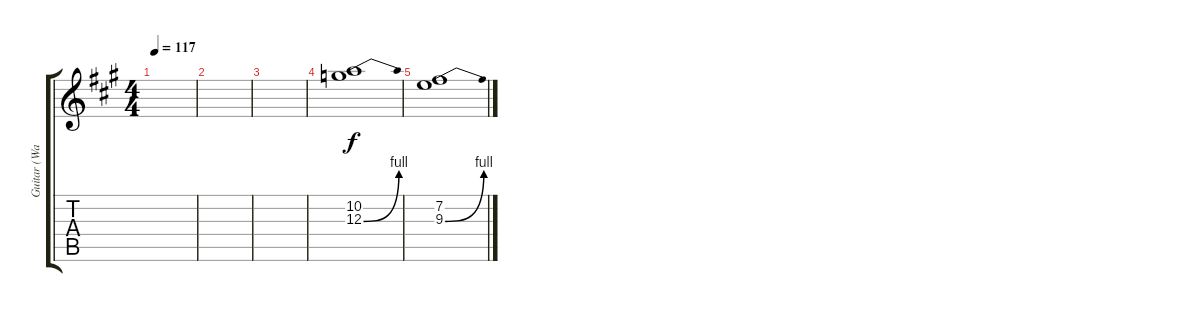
\track ("Guitar (Wah Wah)" "Guitar (Wa") {instrument distortionguitar}
\staff {score tabs}
\tuning (E4 B3 G3 D3 A2 E2) {hide}
\ts (4 4)
\tempo 117
\clef g2
\ks a
|
|
|
(10.2 12.3{be (bend 0 0 60 4)}).1 |
(7.2 9.3{be (bend 0 0 60 4)}).1
